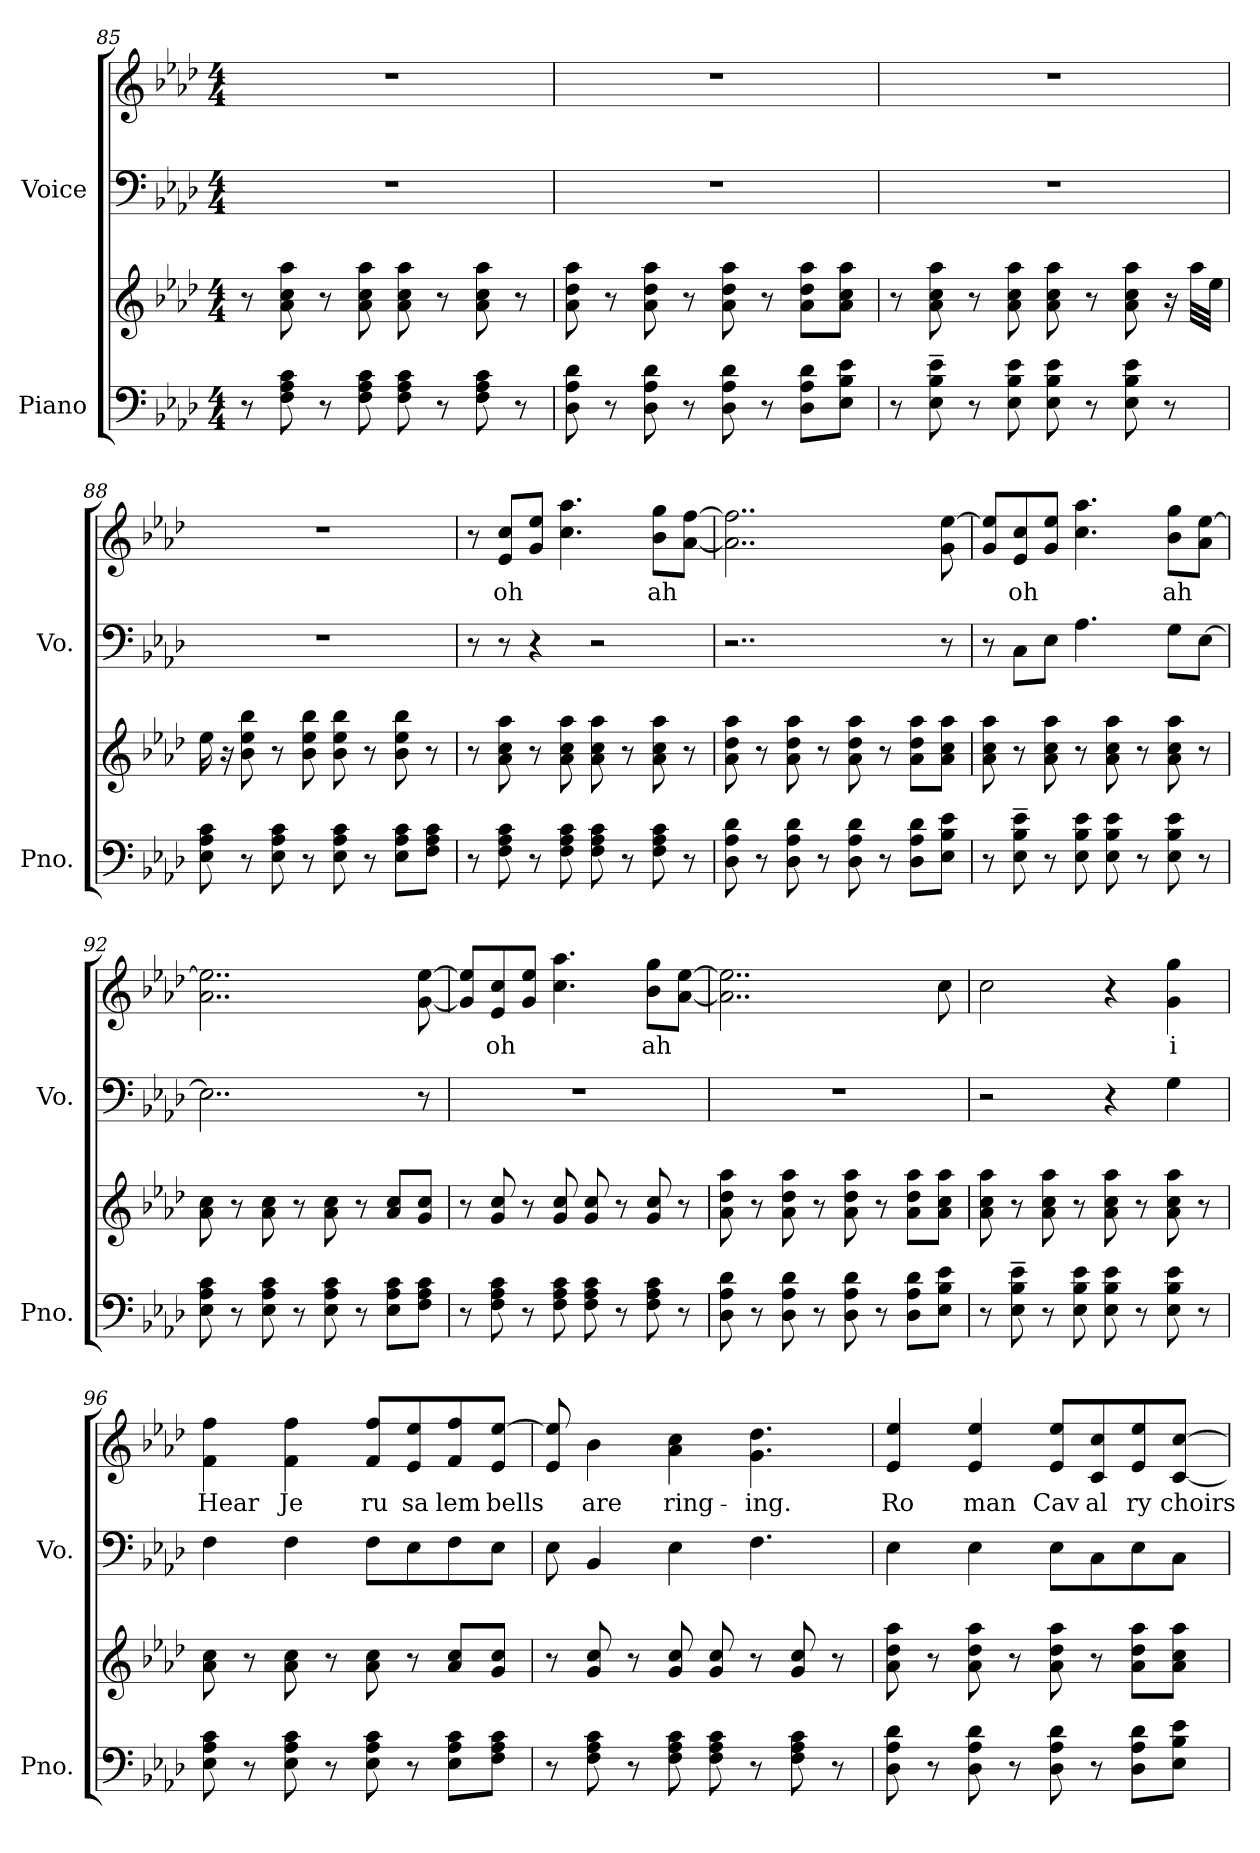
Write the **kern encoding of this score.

**kern	**kern	**kern	**kern	**text
*part2	*part2	*part1	*part1	*part1
*staff4	*staff3	*staff2	*staff1	*staff1
*I"Piano	*	*I"Voice	*	*
*I'Pno.	*	*I'Vo.	*	*
*clefF4	*clefG2	*clefF4	*clefG2	*
*k[b-e-a-d-]	*k[b-e-a-d-]	*k[b-e-a-d-]	*k[b-e-a-d-]	*
*M4/4	*M4/4	*M4/4	*M4/4	*
=85	=85	=85	=85	=85
8r	8r	1r	1r	.
8F\ 8A-\ 8c\	8a-\ 8cc\ 8aa-\	.	.	.
8r	8r	.	.	.
8F\ 8A-\ 8c\	8a-\ 8cc\ 8aa-\	.	.	.
8F\ 8A-\ 8c\	8a-\ 8cc\ 8aa-\	.	.	.
8r	8r	.	.	.
8F\ 8A-\ 8c\	8a-\ 8cc\ 8aa-\	.	.	.
8r	8r	.	.	.
=86	=86	=86	=86	=86
8D-\ 8A-\ 8d-\	8a-\ 8dd-\ 8aa-\	1r	1r	.
8r	8r	.	.	.
8D-\ 8A-\ 8d-\	8a-\ 8dd-\ 8aa-\	.	.	.
8r	8r	.	.	.
8D-\ 8A-\ 8d-\	8a-\ 8dd-\ 8aa-\	.	.	.
8r	8r	.	.	.
8D-\ 8A-\ 8d-\L	8a-\ 8dd-\ 8aa-\L	.	.	.
8E-\ 8B-\ 8e-\J	8a-\ 8cc\ 8aa-\J	.	.	.
!!LO:PB:g=z
=87	=87	=87	=87	=87
8r	8r	1r	1r	.
8E-\~ 8B-\~ 8e-\~	8a-\ 8cc\ 8aa-\	.	.	.
8r	8r	.	.	.
8E-\ 8B-\ 8e-\	8a-\ 8cc\ 8aa-\	.	.	.
8E-\ 8B-\ 8e-\	8a-\ 8cc\ 8aa-\	.	.	.
8r	8r	.	.	.
8E-\ 8B-\ 8e-\	8a-\ 8cc\ 8aa-\	.	.	.
8r	16r	.	.	.
.	32aa-\LLL	.	.	.
.	32ee-\JJJ	.	.	.
=88	=88	=88	=88	=88
8E-\ 8A-\ 8c\	16ee-\	1r	1r	.
.	16r	.	.	.
8r	8b-\ 8ee-\ 8bb-\	.	.	.
8E-\ 8A-\ 8c\	8r	.	.	.
8r	8b-\ 8ee-\ 8bb-\	.	.	.
8E-\ 8A-\ 8c\	8b-\ 8ee-\ 8bb-\	.	.	.
8r	8r	.	.	.
8E-\ 8A-\ 8c\L	8b-\ 8ee-\ 8bb-\	.	.	.
8F\ 8A-\ 8c\J	8r	.	.	.
=89	=89	=89	=89	=89
8r	8r	8r	8r	.
8F\ 8A-\ 8c\	8a-\ 8cc\ 8aa-\	8r	8e-/ 8cc/L	oh
8r	8r	4r	8g/ 8ee-/J	.
8F\ 8A-\ 8c\	8a-\ 8cc\ 8aa-\	.	4.cc\ 4.aa-\	.
8F\ 8A-\ 8c\	8a-\ 8cc\ 8aa-\	2r	.	.
8r	8r	.	.	.
8F\ 8A-\ 8c\	8a-\ 8cc\ 8aa-\	.	8b-\ 8gg\L	ah
8r	8r	.	[8a-\ [8ff\J	.
=90	=90	=90	=90	=90
8D-\ 8A-\ 8d-\	8a-\ 8dd-\ 8aa-\	2..r	2..a-\] 2..ff\]	.
8r	8r	.	.	.
8D-\ 8A-\ 8d-\	8a-\ 8dd-\ 8aa-\	.	.	.
8r	8r	.	.	.
8D-\ 8A-\ 8d-\	8a-\ 8dd-\ 8aa-\	.	.	.
8r	8r	.	.	.
8D-\ 8A-\ 8d-\L	8a-\ 8dd-\ 8aa-\L	.	.	.
8E-\ 8B-\ 8e-\J	8a-\ 8cc\ 8aa-\J	8r	8g\ [8ee-\	.
=91	=91	=91	=91	=91
8r	8a-\ 8cc\ 8aa-\	8r	8g/ 8ee-/]L	.
8E-\~ 8B-\~ 8e-\~	8r	8C\L	8e-/ 8cc/	oh
8r	8a-\ 8cc\ 8aa-\	8E-\J	8g/ 8ee-/J	.
8E-\ 8B-\ 8e-\	8r	4.A-\	4.cc\ 4.aa-\	.
8E-\ 8B-\ 8e-\	8a-\ 8cc\ 8aa-\	.	.	.
8r	8r	.	.	.
8E-\ 8B-\ 8e-\	8a-\ 8cc\ 8aa-\	8G\L	8b-\ 8gg\L	ah
8r	8r	[8E-\J	8a-\ [8ee-\J	.
!!LO:LB:g=z
=92	=92	=92	=92	=92
8E-\ 8A-\ 8c\	8a-\ 8cc\	2..E-\]	2..a-\ 2..ee-\]	.
8r	8r	.	.	.
8E-\ 8A-\ 8c\	8a-\ 8cc\	.	.	.
8r	8r	.	.	.
8E-\ 8A-\ 8c\	8a-\ 8cc\	.	.	.
8r	8r	.	.	.
8E-\ 8A-\ 8c\L	8a-/ 8cc/L	.	.	.
8F\ 8A-\ 8c\J	8g/ 8cc/J	8r	[8g\ [8ee-\	.
=93	=93	=93	=93	=93
8r	8r	1r	8g/] 8ee-/]L	.
8F\ 8A-\ 8c\	8g/ 8cc/	.	8e-/ 8cc/	oh
8r	8r	.	8g/ 8ee-/J	.
8F\ 8A-\ 8c\	8g/ 8cc/	.	4.cc\ 4.aa-\	.
8F\ 8A-\ 8c\	8g/ 8cc/	.	.	.
8r	8r	.	.	.
8F\ 8A-\ 8c\	8g/ 8cc/	.	8b-\ 8gg\L	ah
8r	8r	.	[8a-\ [8ee-\J	.
=94	=94	=94	=94	=94
8D-\ 8A-\ 8d-\	8a-\ 8dd-\ 8aa-\	1r	2..a-\] 2..ee-\]	.
8r	8r	.	.	.
8D-\ 8A-\ 8d-\	8a-\ 8dd-\ 8aa-\	.	.	.
8r	8r	.	.	.
8D-\ 8A-\ 8d-\	8a-\ 8dd-\ 8aa-\	.	.	.
8r	8r	.	.	.
8D-\ 8A-\ 8d-\L	8a-\ 8dd-\ 8aa-\L	.	.	.
8E-\ 8B-\ 8e-\J	8a-\ 8cc\ 8aa-\J	.	8cc\	.
=95	=95	=95	=95	=95
8r	8a-\ 8cc\ 8aa-\	2r	2cc\	.
8E-\~ 8B-\~ 8e-\~	8r	.	.	.
8r	8a-\ 8cc\ 8aa-\	.	.	.
8E-\ 8B-\ 8e-\	8r	.	.	.
8E-\ 8B-\ 8e-\	8a-\ 8cc\ 8aa-\	4r	4r	.
8r	8r	.	.	.
8E-\ 8B-\ 8e-\	8a-\ 8cc\ 8aa-\	4G\	4g\ 4gg\	i
8r	8r	.	.	.
=96	=96	=96	=96	=96
8E-\ 8A-\ 8c\	8a-\ 8cc\	4F\	4f\ 4ff\	Hear
8r	8r	.	.	.
8E-\ 8A-\ 8c\	8a-\ 8cc\	4F\	4f\ 4ff\	Je
8r	8r	.	.	.
8E-\ 8A-\ 8c\	8a-\ 8cc\	8F\L	8f/ 8ff/L	ru
8r	8r	8E-\	8e-/ 8ee-/	sa
8E-\ 8A-\ 8c\L	8a-/ 8cc/L	8F\	8f/ 8ff/	lem
8F\ 8A-\ 8c\J	8g/ 8cc/J	8E-\J	8e-/ [8ee-/J	bells
!!LO:PB:g=z
=97	=97	=97	=97	=97
8r	8r	8E-\	8e-/ 8ee-/]	.
8F\ 8A-\ 8c\	8g/ 8cc/	4BB-/	4b-\	are
8r	8r	.	.	.
8F\ 8A-\ 8c\	8g/ 8cc/	4E-\	4a-\ 4cc\	ring-
8F\ 8A-\ 8c\	8g/ 8cc/	.	.	.
8r	8r	4.F\	4.g\ 4.dd-\	-ing.
8F\ 8A-\ 8c\	8g/ 8cc/	.	.	.
8r	8r	.	.	.
=98	=98	=98	=98	=98
8D-\ 8A-\ 8d-\	8a-\ 8dd-\ 8aa-\	4E-\	4e-/ 4ee-/	Ro
8r	8r	.	.	.
8D-\ 8A-\ 8d-\	8a-\ 8dd-\ 8aa-\	4E-\	4e-/ 4ee-/	man
8r	8r	.	.	.
8D-\ 8A-\ 8d-\	8a-\ 8dd-\ 8aa-\	8E-\L	8e-/ 8ee-/L	Cav
8r	8r	8C\	8c/ 8cc/	al
8D-\ 8A-\ 8d-\L	8a-\ 8dd-\ 8aa-\L	8E-\	8e-/ 8ee-/	ry
8E-\ 8B-\ 8e-\J	8a-\ 8cc\ 8aa-\J	8C\J	[8c/ [8cc/J	choirs
=	=	=	=	=
*-	*-	*-	*-	*-
